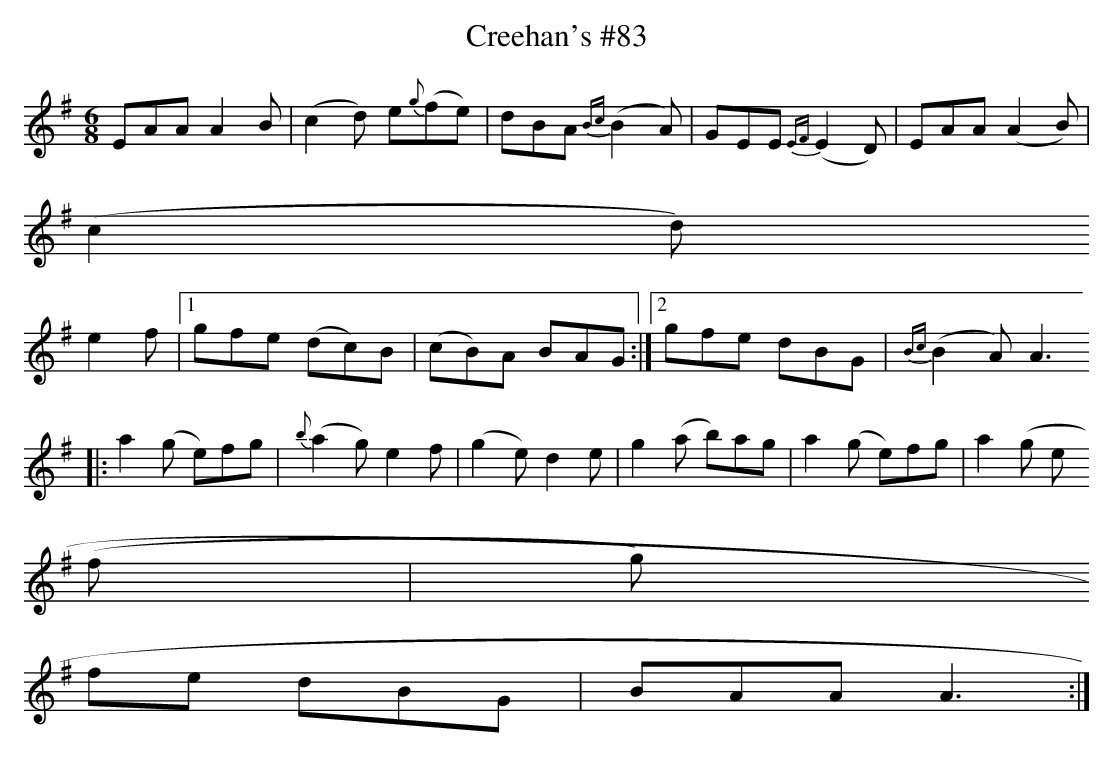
X:1
T:Creehan's #83
M:6/8
L:1/8
K:Em
EAA A2 B | (c2 d) e{g}(fe) |dBA {Bc}(B2A) | GEE {EF}(E2D) | EAA (A2 B) |
(c2d)
e2f |1 gfe (dc)B | (cB)A BAG :|2 gfe dBG | {Bc}(B2A) A3
|:a2(g e)fg | {b}(a2g) e2f | (g2e) d2e | g2(a b)ag | a2 (g e)fg | a2(g e
2)(f |  g)
fe dBG | BAA A3 :|
